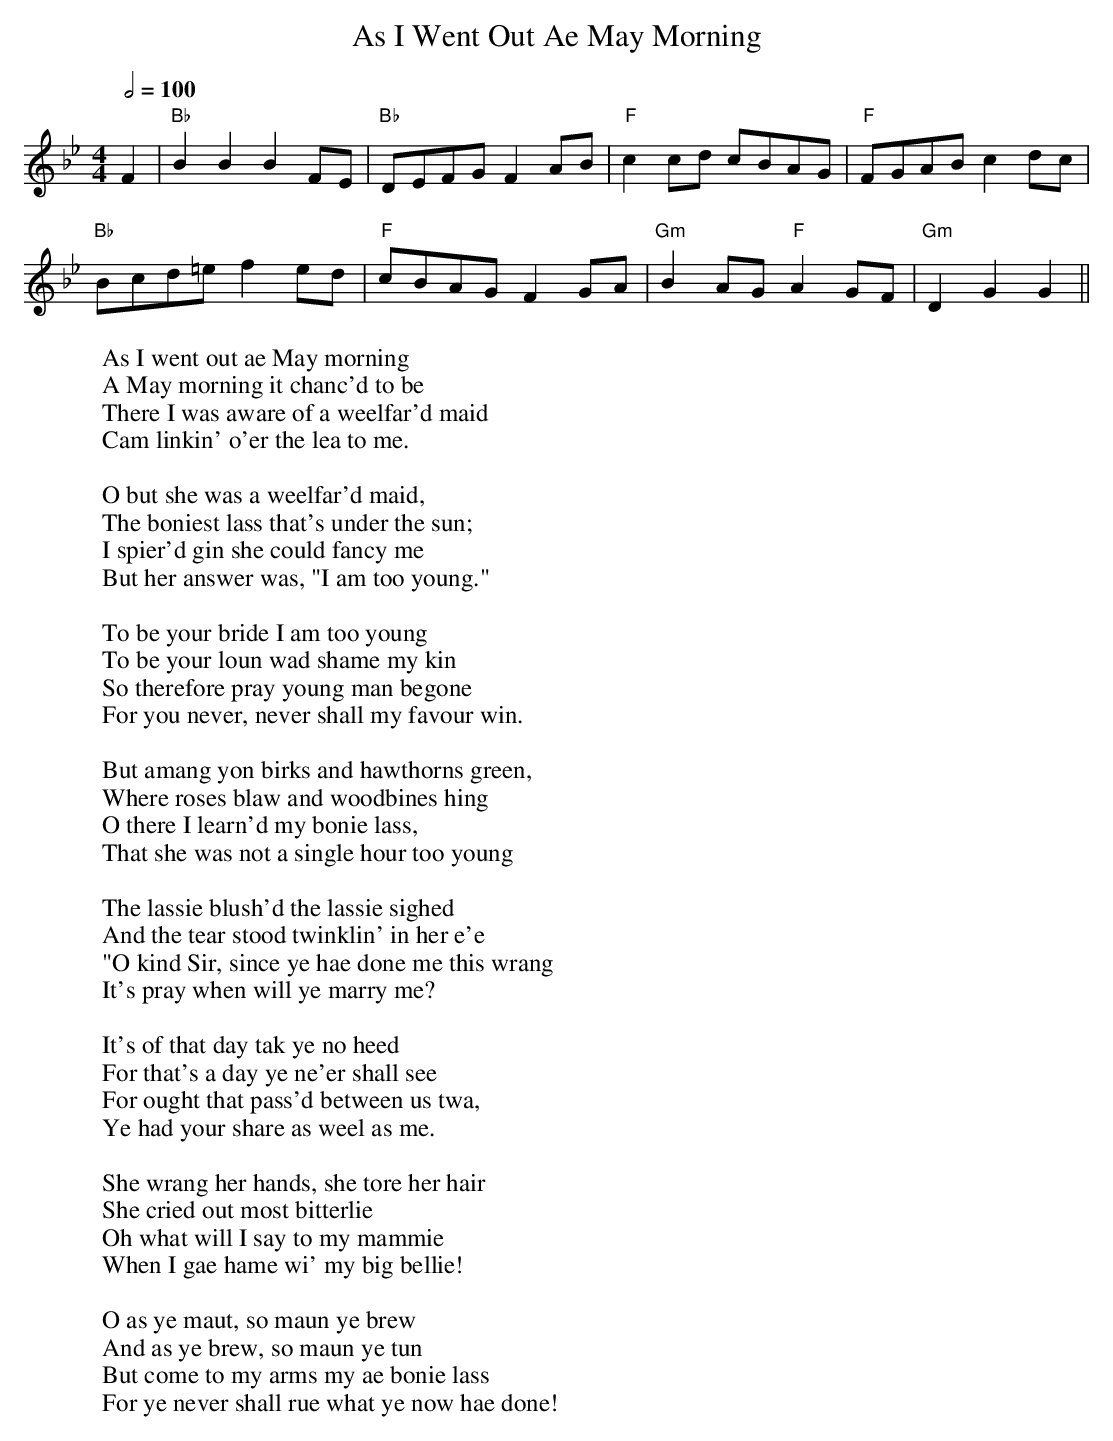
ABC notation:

X:1
T:As I Went Out Ae May Morning
M:4/4
L:1/8
Q:2/4=100
W:As I went out ae May morning
W:A May morning it chanc'd to be
W:There I was aware of a weelfar'd maid
W:Cam linkin' o'er the lea to me.
W:
W:O but she was a weelfar'd maid,
W:The boniest lass that's under the sun;
W:I spier'd gin she could fancy me
W:But her answer was, "I am too young."
W:
W:To be your bride I am too young
W:To be your loun wad shame my kin
W:So therefore pray young man begone
W:For you never, never shall my favour win.
W:
W:But amang yon birks and hawthorns green,
W:Where roses blaw and woodbines hing
W:O there I learn'd my bonie lass,
W:That she was not a single hour too young
W:
W:The lassie blush'd the lassie sighed
W:And the tear stood twinklin' in her e'e
W:"O kind Sir, since ye hae done me this wrang
W:It's pray when will ye marry me?
W:
W:It's of that day tak ye no heed
W:For that's a day ye ne'er shall see
W:For ought that pass'd between us twa,
W:Ye had your share as weel as me.
W:
W:She wrang her hands, she tore her hair
W:She cried out most bitterlie
W:Oh what will I say to my mammie
W:When I gae hame wi' my big bellie!
W:
W:O as ye maut, so maun ye brew
W:And as ye brew, so maun ye tun
W:But come to my arms my ae bonie lass
W:For ye never shall rue what ye now hae done!
K:Bb
F2|\
"Bb"B2B2 B2F-E|"Bb"D-EF-G F2A-B|"F"c2c-d c-BA-G|"F"F-GA-B c2 d-c|
"Bb"B-cd=e f2ed|"F"c-BA-G F2G-A|"Gm"B2A-G "F"A2G-F|"Gm"D2G2 G2||
